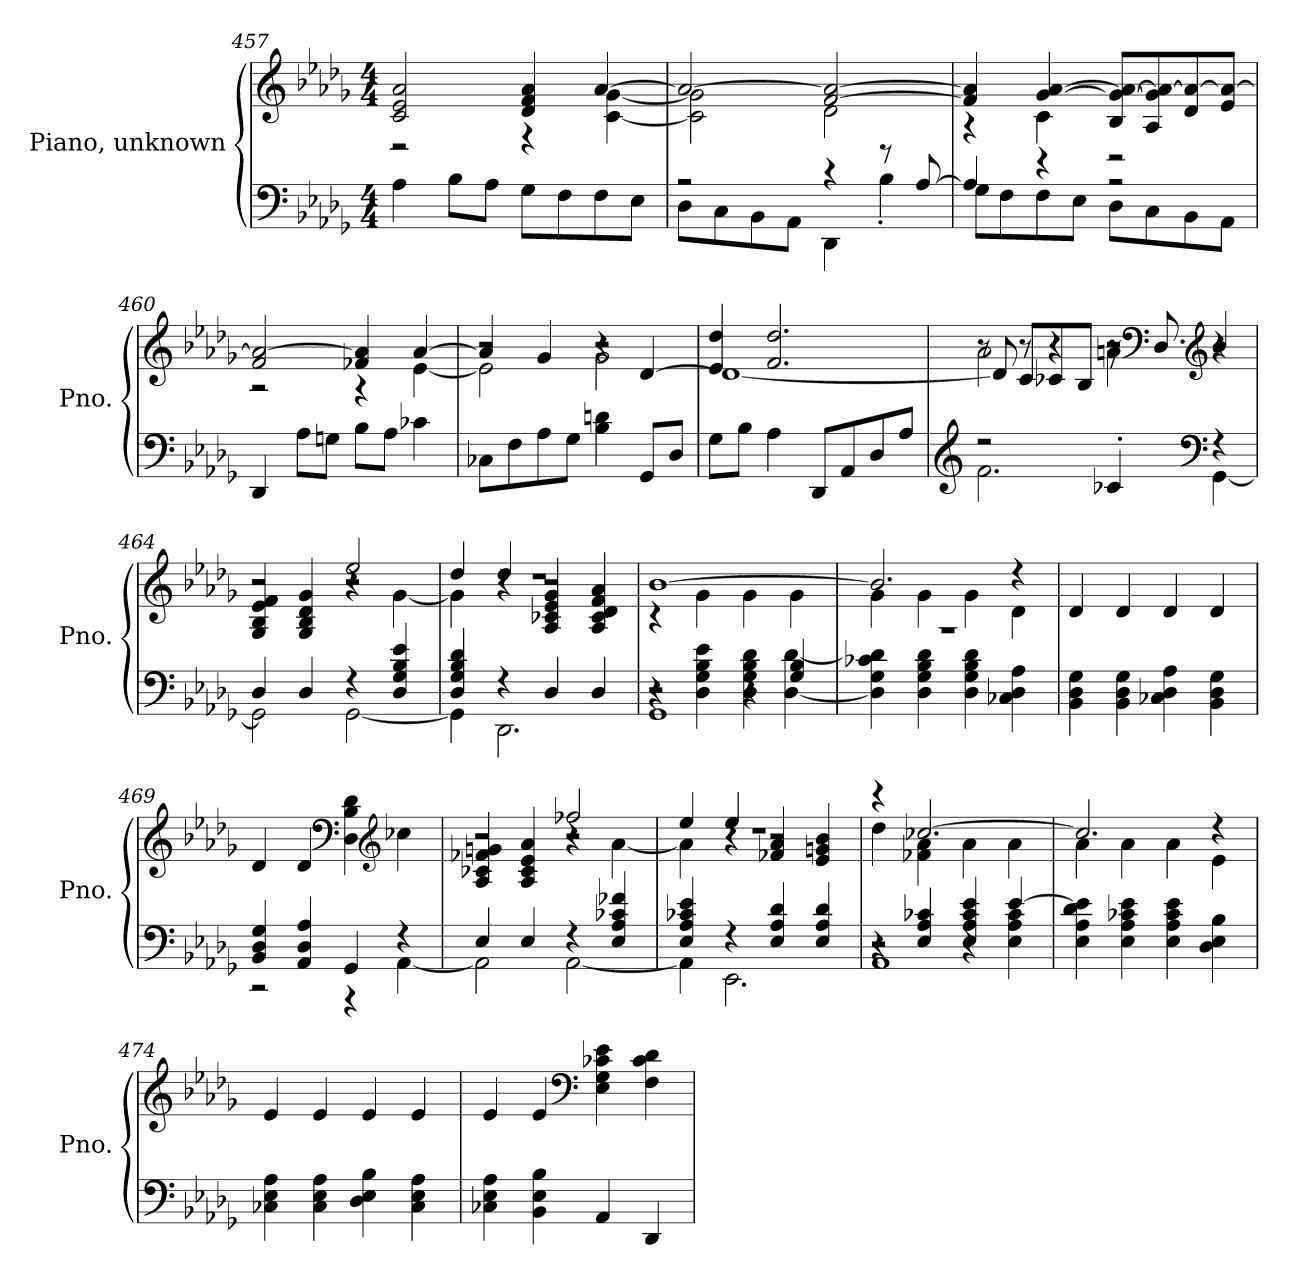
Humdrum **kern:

**kern	**kern
*part1	*part1
*staff2	*staff1
*I"Piano, unknown	*
*I'Pno.	*
*clefF4	*clefG2
*k[b-e-a-d-g-]	*k[b-e-a-d-g-]
*M4/4	*M4/4
=457	=457
*	*^
4A-\	2c/ 2e-/ 2a-/	2r
8B-\L	.	.
8A-\J	.	.
8G-\L	4d-/ 4f/ 4a-/	4r
8F\	.	.
8F\	[4a-/	[4c\ [4g-\
8E-\J	.	.
!!LO:LB:g=z	!!
=458	=458	=458
*^	*	*
2r	8D-\L	2a-/_	2c\] 2g-\]
.	8C\	.	.
.	8BB-\	.	.
.	8AA-\J	.	.
4r	4DD-\	[2f/ 2a-/_	2d-\
8r	4B-'\	.	.
[8A-/	.	.	.
=459	=459	=459	=459
4A-/]	8G-\L	4f/] 4a-/]	4r
.	8F\	.	.
4r	8F\	[4g-/ [4a-/	4c\
.	8E-\J	.	.
2r	8D-\L	8B-/ 8g-/_ 8a-/_L	2r
.	8C\	8A-/ 8g-/] 8a-/_	.
.	8BB-\	8d-/ 8a-/_	.
.	8AA-\J	8e-/ 8a-/_J	.
*v	*v	*	*
=460	=460	=460
4DD-/	2f/ 2a-/_	2r
8A-\L	.	.
8Gn\J	.	.
8B-\L	4f-X/ 4a-/]	4r
8A-\J	.	.
4c-X\	[4a-/	[4e-\
=461	=461	=461
*	*	*^
8C-X\L	4a-/]	2e-\]	2r
8F\	.	.	.
8A-\	4g-/	.	.
8G-\J	.	.	.
4B-\ 4dn\	2r	2g-\	4r
8GG-/L	.	.	[4d-/
8D-/J	.	.	.
*	*	*v	*v
!!LO:PB:g=z
=462	=462	=462
8G-\L	4e-/ 4dd-/	1d-_
8B-\J	.	.
4A-\	2.f/ 2.dd-/	.
8DD-/L	.	.
8AA-/	.	.
8D-/	.	.
8A-/J	.	.
*	*v	*v
=463	=463
*clefG2	*
*^	*^
*	*	*	*^
2r	2.f\	8r	2a-\	8d-/]
.	.	8c/L	.	8r
.	.	8c-X/	.	4r
.	.	8B-/J	.	.
4c-X'/	.	16r	4an\	2r
*	*	*clefF4	*	*
.	.	8.D-/	.	.
*clefF4	*	*clefG2	*	*
4r	[4GG-\	4b-/	4r	.
=464	=464	=464	=464	=464
4D-/	2GG-\]	2r	2r	4G-/ 4B-/ 4e-/ 4f/
4D-/	.	.	.	4G-/ 4B-/ 4d-/ 4g-/
4r	[2GG-\	2ee-/	4r	2r
4D-/ 4G-/ 4B-/ 4e-/	.	.	[4g-\	.
=465	=465	=465	=465	=465
4D-/ 4G-/ 4B-/ 4d-/	4GG-\]	1r	4g-\]	4dd-/
4r	2.DD-\	.	4r	4dd-/
4D-/	.	.	2r	4A-/ 4c-X/ 4e-/ 4g-/
4D-/	.	.	.	4A-/ 4c-/ 4d-/ 4f/ 4a-/
*	*	*	*v	*v
!!LO:LB:g=z
=466	=466	=466	=466
*	*^	*	*
2r	4r	1GG-	[1b-	4r
.	4D-\ 4G-\ 4B-\ 4e-\	.	.	4g-\
4r	4D-\ 4G-\ 4B-\ 4d-\	.	.	4g-\
4G-/ 4B-/	[4D-\ [4d-\	.	.	4g-\
*	*v	*v	*	*
=467	=467	=467	=467
1r	4D-\] 4G-\ 4c-X\ 4d-\]	2.b-/]	4g-\
.	4D-\ 4G-\ 4B-\ 4d-\	.	4g-\
.	4D-\ 4G-\ 4B-\ 4d-\	.	4g-\
.	4C-X\ 4D-\ 4A-\	4r	4d-\
*v	*v	*	*
*	*v	*v
=468	=468
4BB-\ 4D-\ 4G-\	4d-/
4BB-\ 4D-\ 4G-\	4d-/
4C-X\ 4D-\ 4A-\	4d-/
4BB-\ 4D-\ 4G-\	4d-/
=469	=469
*^	*
4BB-/ 4D-/ 4G-/	2r	4d-/
4AA-/ 4D-/ 4A-/	.	4d-/
*	*	*clefF4
4GG-/	4r	4D-\ 4B-\ 4d-\
*	*	*clefG2
4r	[4AA-\	4cc-X\
=470	=470	=470
*	*	*^
*	*	*	*^
4E-/	2AA-\]	2r	2r	4A-/ 4c-X/ 4f-X/ 4gn/
4E-/	.	.	.	4A-/ 4c-/ 4e-/ 4a-/
4r	[2AA-\	2ff-X/	4r	2r
4E-/ 4A-/ 4c-X/ 4f-X/	.	.	[4a-\	.
!!LO:LB:g=z	!!	!!
=471	=471	=471	=471	=471
4E-/ 4A-/ 4c-X/ 4e-/	4AA-\]	1r	4a-\]	4ee-/
4r	2.EE-\	.	4r	4ee-/
4E-/ 4A-/ 4d-/	.	.	2r	4f-X/ 4a-/
4E-/ 4A-/ 4d-/	.	.	.	4e-/ 4gn/ 4b-/
*	*	*	*v	*v
=472	=472	=472	=472
*	*^	*	*
4r	2r	1AA-	4r	4dd-\
4E-/ 4A-/ 4c-X/	.	.	[2.cc-X/	4f-X\ 4a-\
4E-/ 4A-/ 4c-/ 4e-/	4r	.	.	4a-\
[4e-/	4E-\ 4A-\ 4c-\	.	.	4a-\
*v	*v	*v	*	*
=473	=473	=473
4E-\ 4A-\ 4d-\ 4e-\]	2.cc-/]	4a-\
4E-\ 4A-\ 4c-X\ 4e-\	.	4a-\
4E-\ 4A-\ 4c-\ 4e-\	.	4a-\
4D-\ 4E-\ 4B-\	4r	4e-\
*	*v	*v
=474	=474
4C-X\ 4E-\ 4A-\	4e-/
4C-\ 4E-\ 4A-\	4e-/
4D-\ 4E-\ 4B-\	4e-/
4C-\ 4E-\ 4A-\	4e-/
=475	=475
4C-X\ 4E-\ 4A-\	4e-/
4BB-\ 4E-\ 4B-\	4e-/
*	*clefF4
4AA-/	4E-\ 4G-\ 4c-X\ 4e-\
4DD-/	4F\ 4c-\ 4d-\
=	=
*-	*-
